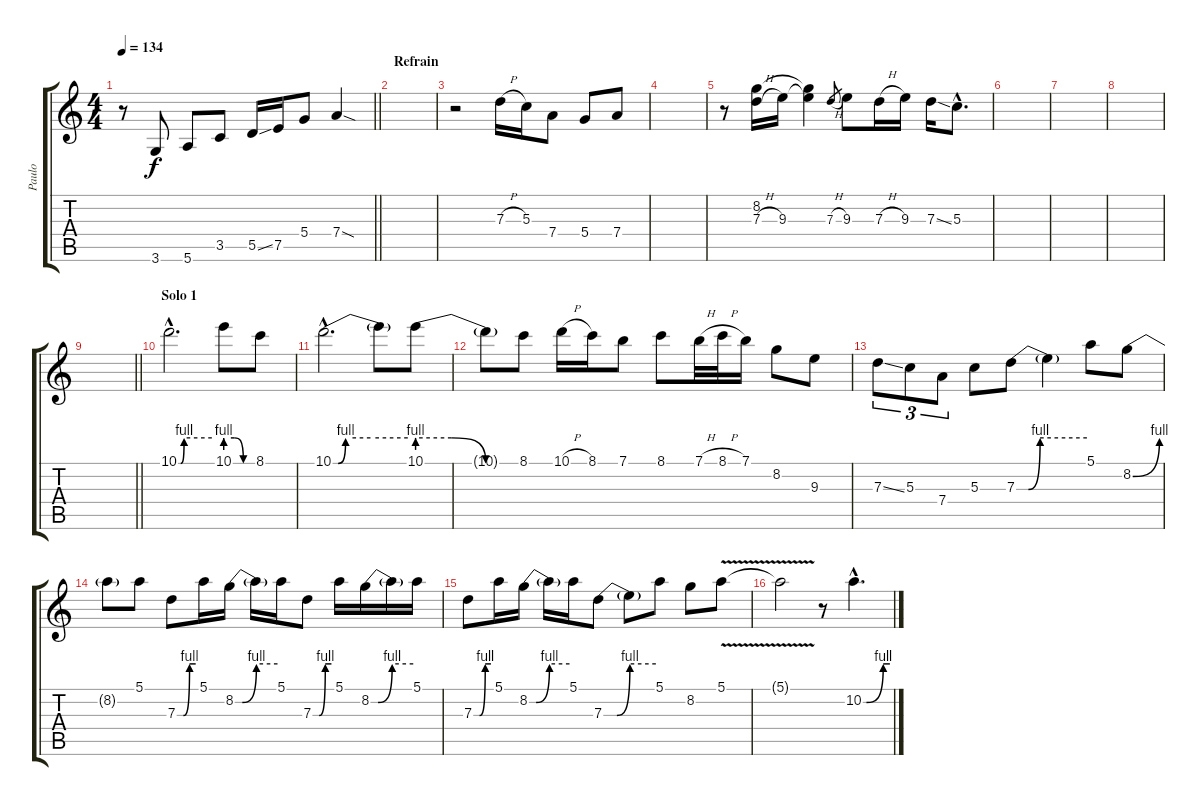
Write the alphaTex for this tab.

\track ("Paulo" "Paulo") {instrument distortionguitar}
\staff {score tabs}
\tuning (E4 B3 G3 D3 A2 E2) {hide}
\ts (4 4)
\tempo 134
\clef g2
\barLineRight lightlight
\ks c
r.8{dy mf} 3.6.8{dy f} 5.6.8 3.5.8 5.5{ss}.16 7.5.16 5.4.8 7.4{sod}.4 |
\section ("" "Refrain")
|
r.2 7.3{h}.16 5.3.16 7.4.8 5.4.8 7.4.8 |
|
r.8 (8.2 7.3{h}).16 9.3.16 (8.2{t} 9.3{t}).4 7.3{h}.8{gr} 9.3.8 7.3{h}.16 9.3.16 7.3{ss}.16 5.3{hac}.8{d} |
|
|
|
\barLineRight lightlight
|
\section ("" "Solo 1")
10.1{be (custom 0 0 4 0 10 4 60 4) hac}.2{d} 10.1{be (custom 0 4 20 4 40 0 60 0)}.8 8.1.8 |
10.1{be (custom 0 0 4 0 10 4 30 4 60 4) hac}.2{d} 10.1{t}.8 10.1{be (custom 0 4 20 4 40 0 60 0)}.8 |
10.1{t}.8 8.1.8 10.1{h}.16 8.1.16 7.1.8 8.1.8 7.1{h}.32 8.1{h}.32 7.1.16 8.2.8 9.3.8 |
7.3{ss}.8{tu (3 2)} 5.3.8{tu (3 2)} 7.4.8{tu (3 2)} 5.3.8 7.3{be (custom 0 0 10 0 20 4 60 4)}.8 7.3{t}.4 5.1.8 8.2{be (bend 0 0 60 4)}.8 |
8.2{t}.8 5.1.8 7.3{be (custom 0 0 20 0 40 4 60 4)}.8 5.1.16 8.2{be (custom 0 0 10 0 30 4 60 4)}.16 8.2{t}.16 5.1.16 7.3{be (custom 0 0 20 0 40 4 60 4)}.8 5.1.16 8.2{be (custom 0 0 10 0 30 4 60 4)}.16 8.2{t}.16 5.1.16 |
7.3{be (custom 0 0 20 0 40 4 60 4)}.8 5.1.16 8.2{be (custom 0 0 10 0 30 4 60 4)}.16 8.2{t}.16 5.1.16 7.3{be (custom 0 0 15 0 30 4 60 4)}.8 7.3{t}.8 5.1.8 8.2.8 5.1{v}.8 |
5.1{t}.2 r.8 10.2{be (custom 0 0 7 0 45 4 60 4) hac}.4{d}
